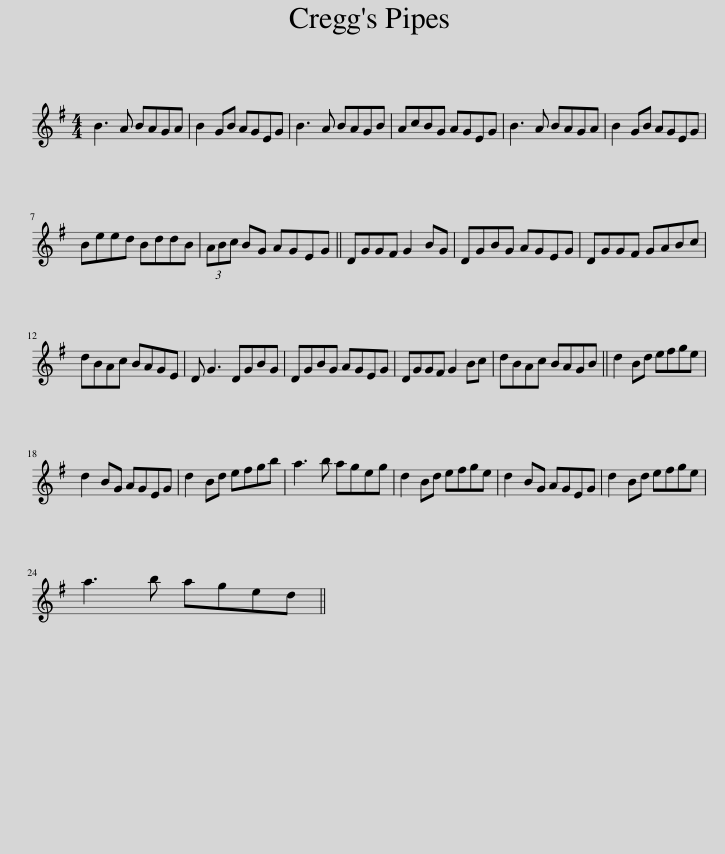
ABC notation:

X:1
L:1/8
M:4/4
I:linebreak $
K:G
V:1 treble
V:1
 B3 A BAGA | B2 GB AGEG | B3 A BAGB | AcBG AGEG | B3 A BAGA | %5
 B2 GB AGEG |$ Beed BddB | (3ABc BG AGEG || DGGF G2 BG | DGBG AGEG | %10
 DGGF GABc |$ dBAc BAGE | D G3 DGBG | DGBG AGEG | DGGF G2 Bc | %15
 dBAc BAGB || d2 Bd efge |$ d2 BG AGEG | d2 Bd efgb | a3 b ageg | %20
 d2 Bd efge | d2 BG AGEG | d2 Bd efge |$ a3 b aged || %24
